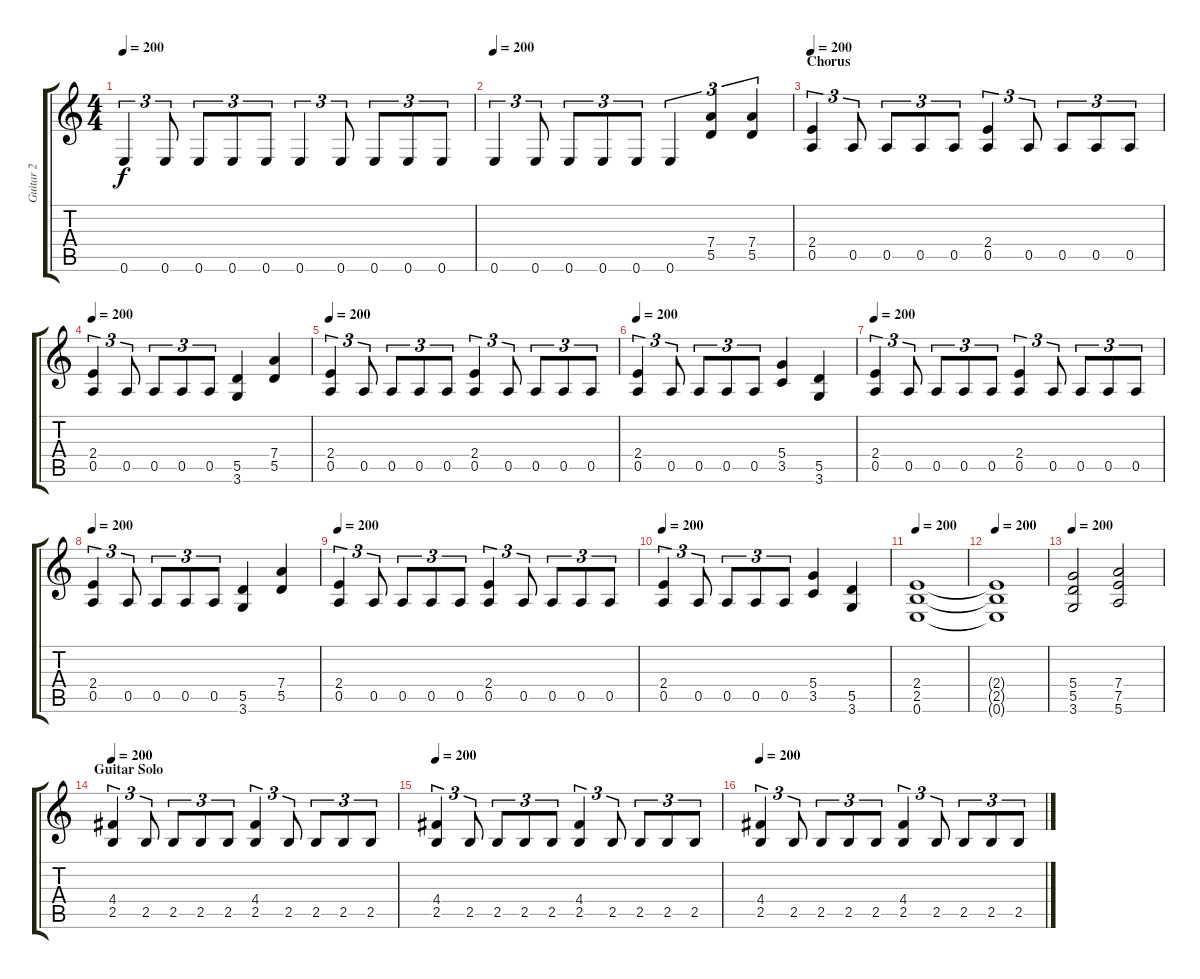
\track ("Guitar 2" "Guitar 2") {instrument distortionguitar}
\staff {score tabs}
\tuning (E4 B3 G3 D3 A2 E2) {hide}
\ts (4 4)
\tempo 200
\clef g2
\ks c
0.6.4{tu (3 2) dy f} 0.6.8{tu (3 2)} 0.6.8{tu (3 2)} 0.6.8{tu (3 2)} 0.6.8{tu (3 2)} 0.6.4{tu (3 2)} 0.6.8{tu (3 2)} 0.6.8{tu (3 2)} 0.6.8{tu (3 2)} 0.6.8{tu (3 2)} |
\tempo 200
0.6.4{tu (3 2)} 0.6.8{tu (3 2)} 0.6.8{tu (3 2)} 0.6.8{tu (3 2)} 0.6.8{tu (3 2)} 0.6.4{tu (3 2)} (7.4 5.5).4{tu (3 2)} (7.4 5.5).4{tu (3 2)} |
\section ("" "Chorus")
\tempo 200
(2.4 0.5).4{tu (3 2)} 0.5.8{tu (3 2)} 0.5.8{tu (3 2)} 0.5.8{tu (3 2)} 0.5.8{tu (3 2)} (2.4 0.5).4{tu (3 2)} 0.5.8{tu (3 2)} 0.5.8{tu (3 2)} 0.5.8{tu (3 2)} 0.5.8{tu (3 2)} |
\tempo 200
(2.4 0.5).4{tu (3 2)} 0.5.8{tu (3 2)} 0.5.8{tu (3 2)} 0.5.8{tu (3 2)} 0.5.8{tu (3 2)} (5.5 3.6).4 (7.4 5.5).4 |
\tempo 200
(2.4 0.5).4{tu (3 2)} 0.5.8{tu (3 2)} 0.5.8{tu (3 2)} 0.5.8{tu (3 2)} 0.5.8{tu (3 2)} (2.4 0.5).4{tu (3 2)} 0.5.8{tu (3 2)} 0.5.8{tu (3 2)} 0.5.8{tu (3 2)} 0.5.8{tu (3 2)} |
\tempo 200
(2.4 0.5).4{tu (3 2)} 0.5.8{tu (3 2)} 0.5.8{tu (3 2)} 0.5.8{tu (3 2)} 0.5.8{tu (3 2)} (5.4 3.5).4 (5.5 3.6).4 |
\tempo 200
(2.4 0.5).4{tu (3 2)} 0.5.8{tu (3 2)} 0.5.8{tu (3 2)} 0.5.8{tu (3 2)} 0.5.8{tu (3 2)} (2.4 0.5).4{tu (3 2)} 0.5.8{tu (3 2)} 0.5.8{tu (3 2)} 0.5.8{tu (3 2)} 0.5.8{tu (3 2)} |
\tempo 200
(2.4 0.5).4{tu (3 2)} 0.5.8{tu (3 2)} 0.5.8{tu (3 2)} 0.5.8{tu (3 2)} 0.5.8{tu (3 2)} (5.5 3.6).4 (7.4 5.5).4 |
\tempo 200
(2.4 0.5).4{tu (3 2)} 0.5.8{tu (3 2)} 0.5.8{tu (3 2)} 0.5.8{tu (3 2)} 0.5.8{tu (3 2)} (2.4 0.5).4{tu (3 2)} 0.5.8{tu (3 2)} 0.5.8{tu (3 2)} 0.5.8{tu (3 2)} 0.5.8{tu (3 2)} |
\tempo 200
(2.4 0.5).4{tu (3 2)} 0.5.8{tu (3 2)} 0.5.8{tu (3 2)} 0.5.8{tu (3 2)} 0.5.8{tu (3 2)} (5.4 3.5).4 (5.5 3.6).4 |
\tempo 200
(2.4 2.5 0.6).1 |
\tempo 200
(2.4{t} 2.5{t} 0.6{t}).1 |
\tempo 200
(5.4 5.5 3.6).2 (7.4 7.5 5.6).2 |
\section ("" "Guitar Solo")
\tempo 200
(4.4 2.5).4{tu (3 2) volume 11} 2.5.8{tu (3 2)} 2.5.8{tu (3 2)} 2.5.8{tu (3 2)} 2.5.8{tu (3 2)} (4.4 2.5).4{tu (3 2)} 2.5.8{tu (3 2)} 2.5.8{tu (3 2)} 2.5.8{tu (3 2)} 2.5.8{tu (3 2)} |
\tempo 200
(4.4 2.5).4{tu (3 2)} 2.5.8{tu (3 2)} 2.5.8{tu (3 2)} 2.5.8{tu (3 2)} 2.5.8{tu (3 2)} (4.4 2.5).4{tu (3 2)} 2.5.8{tu (3 2)} 2.5.8{tu (3 2)} 2.5.8{tu (3 2)} 2.5.8{tu (3 2)} |
\tempo 200
(4.4 2.5).4{tu (3 2)} 2.5.8{tu (3 2)} 2.5.8{tu (3 2)} 2.5.8{tu (3 2)} 2.5.8{tu (3 2)} (4.4 2.5).4{tu (3 2)} 2.5.8{tu (3 2)} 2.5.8{tu (3 2)} 2.5.8{tu (3 2)} 2.5.8{tu (3 2)}
